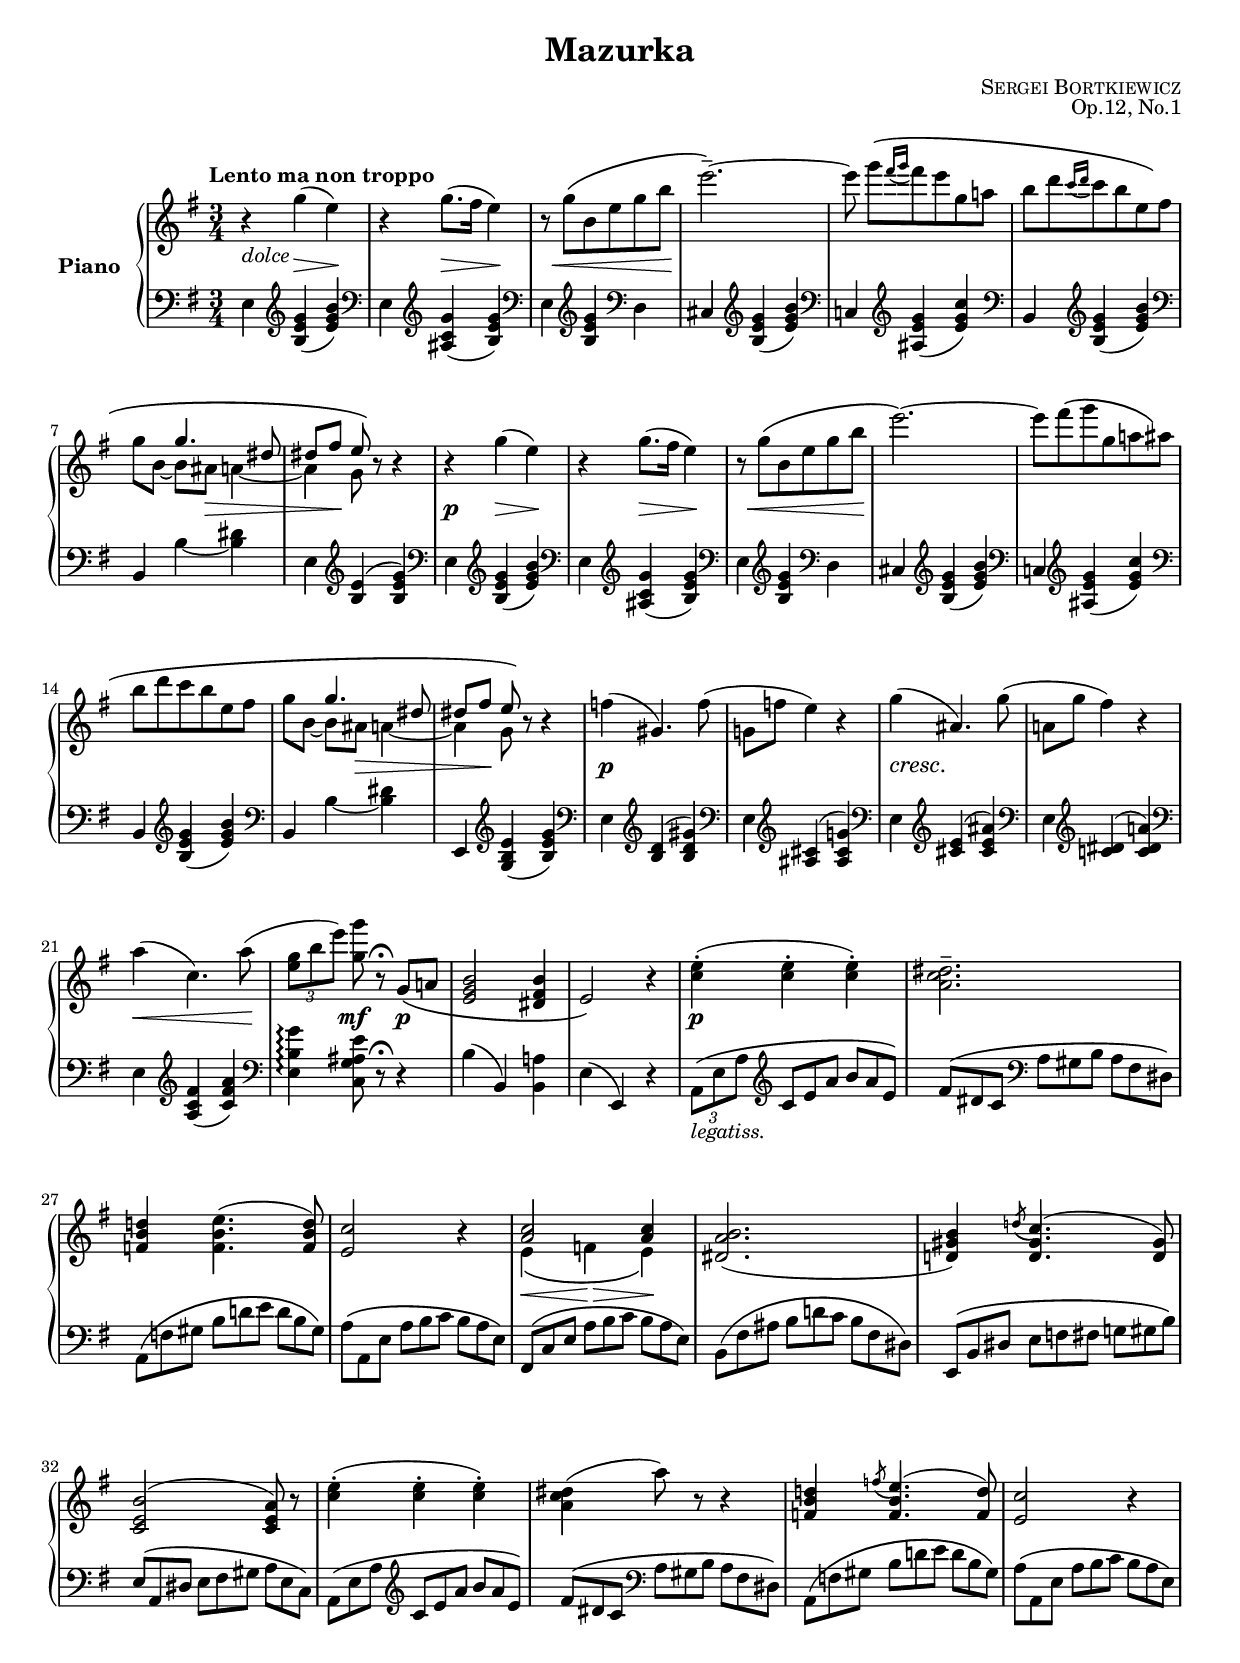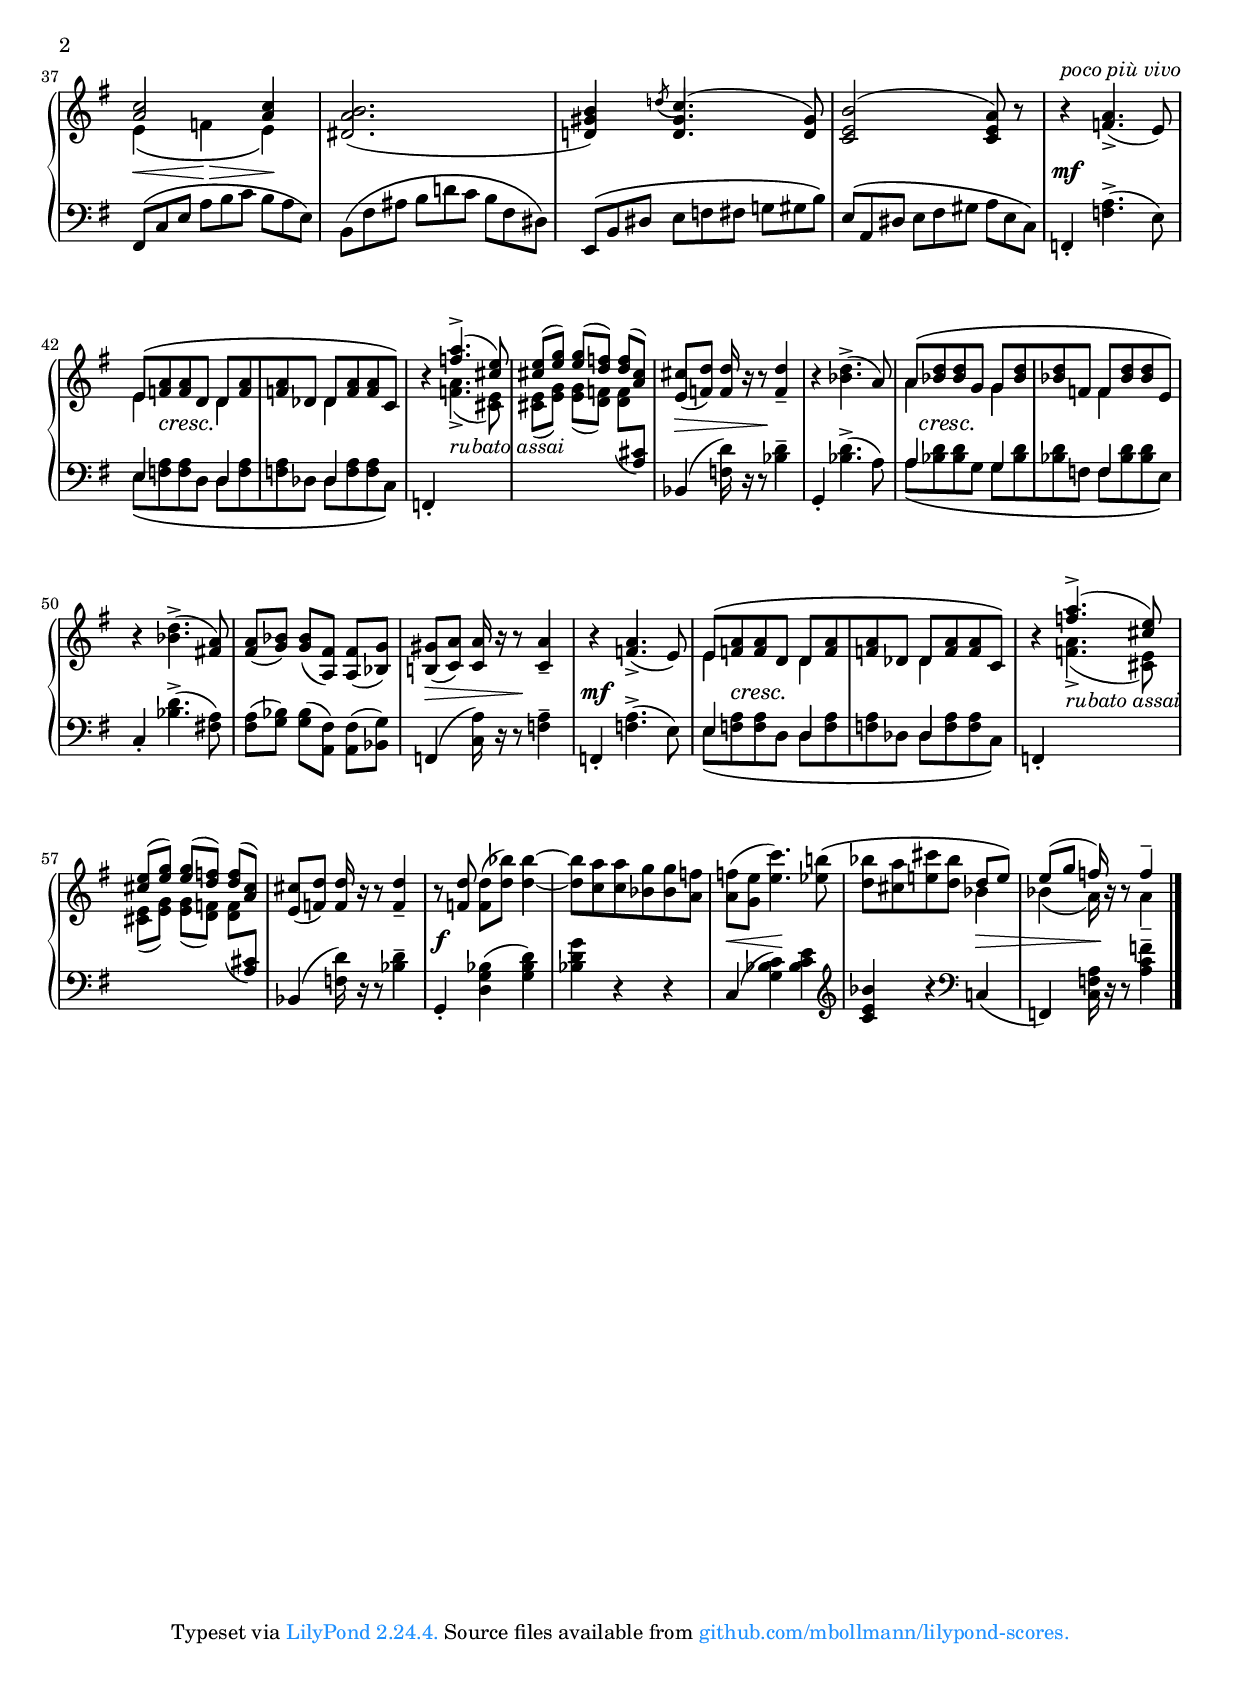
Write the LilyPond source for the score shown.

\version "2.23.14"
\version "2.23.14"

#(set-default-paper-size "a4")
#(set-global-staff-size 18)
#(ly:set-option 'point-and-click #f)

\header {
  title = "Mazurka"
  composer = \markup { \caps { Sergei Bortkiewicz } }
  opus = "Op.12, No.1"
  %copyright = \markup {
  %  \pad-to-box #'(0 . 0) #'(0 . 3)
  %  \line {
  %    "Typeset in 2022 by"
  %    \with-url "https://github.com/mbollmann/lilypond-scores/" {
  %      "Marcel Bollmann."
  %    }
  %    "Released under"
  %    \with-url "https://creativecommons.org/licenses/by/4.0/" {
  %      "CC-BY 4.0."
  %    }
  %  }
  %}
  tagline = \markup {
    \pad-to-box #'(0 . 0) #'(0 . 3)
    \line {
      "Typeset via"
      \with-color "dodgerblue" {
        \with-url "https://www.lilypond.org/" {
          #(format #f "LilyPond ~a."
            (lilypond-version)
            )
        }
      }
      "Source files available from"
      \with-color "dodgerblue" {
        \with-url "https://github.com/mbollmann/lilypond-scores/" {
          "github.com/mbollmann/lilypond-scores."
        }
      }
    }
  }
}

\paper {
  %ragged-last-bottom = ##f
  top-margin = 1\cm
  bottom-margin = 1.5\cm
  footnote-separator-markup = \markup \null
  markup-system-spacing.padding = #2.0
  system-system-spacing.basic-distance = #14
  staff-staff-spacing.basic-distance = #8
  staff-staff-spacing.padding = #2.0
  scoreTitleMarkup = \markup {
    \fill-line {
      \null
      \fontsize #2 \bold \fromproperty #'header:piece
      \fromproperty #'header:opus
    }
  }
}

\layout {
  \context {
    \PianoStaff
    \accepts "Lyrics"
    \consists "Span_stem_engraver"
  }
  \context {
    \Lyrics
    \consists "Bar_engraver"
  }
}

global = {
  \key e \minor
  \time 3/4
}

fromBass = {
  \tag #'changestaff { \voiceOne }
}
fromBassEnd = {
  \tag #'changestaff { \oneVoice }
}
toTreble = {
  \tag #'changeclef { \clef treble }
  \tag #'changestaff { \change Staff="upper" \voiceTwo }
}
toBass = {
  \tag #'changeclef { \clef bass }
  \tag #'changestaff { \change Staff="lower" \oneVoice }
}

upperA = {
  \global
  \clef treble
  \tempo \markup { "Lento ma non troppo" }

  \relative c''' {
    r4 \fromBass g( e) \fromBassEnd |
    r4 \fromBass g8.( fis16 e4) \fromBassEnd |
    r8 \fromBass g8\( b, e g b |
    e2.--\) ~ |
    e8 g[\( \acciaccatura { fis16 g } fis8 e g, a] |
    b8[ d \acciaccatura { c16 d } c8 b e, fis] \fromBassEnd | 
    \voiceOne s4 g4. dis8 |
    dis8[ fis] e\) \oneVoice r8 r4 | % [8]
    r4 \fromBass g( e) \fromBassEnd |
    r4 \fromBass g8.( fis16 e4) \fromBassEnd |
    r8 \fromBass g8\( b, e g b |
    e2.\) ~ |
    e8 fis\( g g, a ais |
    b8 d c b e, fis |
    \voiceOne s4 g4. dis8 |
    dis8[ fis] e\) \oneVoice r8 r4 | % [16]
    f4( gis,4.) f'8( |
    g,8 f' e4) r |
    g4( ais,4.) g'8( |
    a,8 g' fis4) r |
    a4( c,4.) a'8( |
    \tuplet 3/2 { <g e>8 b e) } <g g,>8 r8\fermata g,,8\( a |
    <b g e>2 <b fis dis>4 |
    e,2\) r4 | % [24]
    <c' e>4-.( q-. q-.) |
    <a c dis>2.-- |
    <f b d>4 <f b e>4.( <f b d>8) |
    <e c'>2 r4 | % [end of page 1 in original score]
    \voiceOne <a c>2 q4 \oneVoice |
    <dis, a' b>2.( |
    <d gis b>4) \acciaccatura d'8 \stemUp <c>4.^( <d, gis>8) \stemNeutral | % HACK for grace note
    <c e b'>2^( <c e a>8) r8 | % [32]
    <c' e>4-.( q-. q-.) |
    <a c dis>4( a'8) r r4 |
    <f, b d>4 \stemUp \acciaccatura f'8 e4.^( <f, d'>8) | % HACK as above
    <e c'>2 r4 |
    \voiceOne <a c>2 q4 \oneVoice |
    <dis, a' b>2.( |
    <d gis b>4) \acciaccatura d'8 \stemUp <c>4.^( <d, gis>8) \stemNeutral | % HACK as above
    <c e b'>2^( <c e a>8) r8 | % [40] poco più vivo
    r4^\markup { \italic { poco più vivo } } <f a>4.->( e8) |
    \voiceOne e8[^\( <f a> <f a> d] d[ <f a> |
    <f a>8 des] des[ <f a> <f a> c]\) \oneVoice |
    r4 \voiceOne <f' a>4.->( <cis e>8) |
    <cis e>8[( <e g>]) <e g>[( <d f>]) <d f>[( <a cis>]) |
    \oneVoice <e cis'>8[( <f d'>]) <f d'>16 r r8 <f d'>4-- | % [46]
    r4 <bes d>4.->( a8) |
    \voiceOne a8[^\( <bes d> <bes d> g] g[ <bes d> |
    <bes d> f] f[ <bes d> <bes d> e,]\) \oneVoice |
    r4 <bes' d>4.->( <fis a>8) |
    <fis a>8[( <g bes>]) <g bes>[( <a, fis'>]) <a fis'>[( <bes g'>]) |
    <b gis'>8[( <c a'>]) <c a'>16 r r8 <c a'>4-- | % [52]
    r4 <f a>4.->( e8) |
    \voiceOne e8[^\( <f a> <f a> d] d[ <f a> |
    <f a>8 des] des[ <f a> <f a> c]\) \oneVoice | % [end of page 2 in original score]
    r4 \voiceOne <f' a>4.->( <cis e>8) |
    <cis e>8[( <e g>]) <e g>[( <d f>]) <d f>[( <a cis>]) |
    \oneVoice <e cis'>8[( <f d'>]) <f d'>16 r r8 <f d'>4-- | % [58]
    r8 <f d'>8 <f d'>[( <d' bes'>]) <d bes'>4 ~ |
    <d bes'>8 <c a'> q <bes g'> q <a f'> |
    q8( <g e'> <e' c'>4.) <es b'>8\( |
    <d bes'> <cis a'> <e cis'> <d bes'> \voiceOne d[ e]\) |
    e8( g f16) \oneVoice r16 r8 \voiceOne f4-- \oneVoice | % [63] vivace
    
  }
}

upperB = {
  \relative c''' {
    s2.*6 |
    g8[ b,] ~ b[ ais] a4 ~ |
    a4 g8 s4. |
  } % [8]
  \relative c''' {
    s2.*6 |
    g8[ b,] ~ b[ ais] a4 ~ |
    a4 g8 s4. |
  } % [16]
  s2.*8 | % [24]
  \relative c' {
    s2.*4 |
    e4\( f e\) |
    s2. |
    s4 \voiceOne <d gis>4. \voiceTwo s8 | % HACK for grace note
    s2. | % [32]
    s2.*2 |
    s4 \voiceOne <f b>4. \voiceTwo s8 | % HACK as above
    s2. |
    e4\( f e\) |
    s2. |
    s4 \voiceOne <d gis>4. \voiceTwo s8 | % HACK for grace note
    s2. | % [40] poco più vivo
    s2. |
    e4 s d |
    s4 des s |
    s2.*3 | % [46]
    s2. |
    a'4 s g |
    s4 f s |
    s2.*3 | % [52]
    s2. |
    e4 s d |
    s4 des s |
    s2.*3 | % [58]
    s2.*3 |
    s2 bes'4 |
    bes4( a16) s8. a4-- | % [63] vivace
  }
}

lower = {
  \global
  \clef bass

  \relative c {
    e4 \toTreble <b' e g>( <e g b>) \toBass |
    e,4 \toTreble <ais c g'>( <b e g>) \toBass |
    e,4 \toTreble <b' e g> \toBass d, |
    cis4 \toTreble <b' e g>( <e g b>) \toBass |
    c,4 \toTreble <ais' e' g>( <e' g c>) \toBass |
    b,4 \toTreble <b' e g>( <e g b>) \toBass |
    b,4 b' ~ <b dis> |
    e,4 \toTreble <b' e>^( <b e g>) \toBass | % [8]
    e,4 \toTreble <b' e g>( <e g b>) \toBass |
    e,4 \toTreble <ais c g'>( <b e g>) \toBass |
    e,4 \toTreble <b' e g> \toBass d, |
    cis4 \toTreble <b' e g>( <e g b>) \toBass |
    c,4 \toTreble <ais' e' g>( <e' g c>) \toBass |
    b,4 \toTreble <b' e g>( <e g b>) \toBass |
    b,4 b' ~ <b dis> |
    e,,4 \toTreble <g' b e>( <b e g>) \toBass | % [16]
    e,4 \toTreble <b' d>^( <b d gis>) \toBass |
    e,4 \toTreble <ais cis>^( <ais cis g'>) \toBass |
    e4 \toTreble <cis' e>^( <cis e ais>) \toBass |
    e,4 \toTreble <c' dis>^( <c dis a'>) \toBass |
    e,4 \toTreble <a c fis>( <c fis a>) \toBass |
    <e, b' g'>4\arpeggio <c g' ais e'>8 r8\fermata r4 |
    b'4( b,) <b a'> |
    e4( e,) r | % [24]
    \tuplet 3/2 4 {
      a8\(_\markup { \italic legatiss. } e' a \toTreble \omit TupletNumber c e a b a e\) |
      fis8\( dis c \toBass a gis b a fis dis\) |
      a8\( f' gis b d e d b gis\) |
      a8\( a, e' a b c b a e\) |
      fis,8\( c' e a b c b a e\) |
      b8\( fis' ais b d c b fis dis\) |
      e,8\( b' dis e f fis g gis b\) |
      e,8\( a, dis e fis gis a e c\) | % [32]
      a8\( e' a \toTreble \omit TupletNumber c e a b a e\) |
      fis8\( dis c \toBass a gis b a fis dis\) |
      a8\( f' gis b d e d b gis\) |
      a8\( a, e' a b c b a e\) |
      fis,8\( c' e a b c b a e\) |
      b8\( fis' ais b d c b fis dis\) |
      e,8\( b' dis e f fis g gis b\) |
      e,8\( a, dis e fis gis a e c\) | % [40] poco più vivo
    }
    f,4-. <f' a>4.->( e8) |
    << { e4 s d | s des s } \\
       { e8[_\( <f a> <f a> d] d[ <f a> | <f a> des] des[ <f a> <f a> c]\) }
    >> |
    f,4-. \change Staff="upper" \voiceTwo <f'' a>4.->(_\markup { \italic { rubato assai } } <cis e>8) |
    <cis e>8[( <e g>]) <e g>[( <d f>]) \stemDown <d f>[( \stemUp \change Staff="lower" <a cis>]) \oneVoice \stemNeutral |
    bes,4( <f' d'>16) r r8 <bes d>4-- | % [46]
    g,4-. <bes' d>4.->( a8) |
    << { a4 s g | s f s } \\
       { a8[_\( <bes d> <bes d> g] g[ <bes d> | <bes d> f] f[ <bes d> <bes d> e,]\) }
    >> |
    c4-. <bes' d>4.->( <fis a>8) |
    <fis a>8[( <g bes>]) <g bes>[( <a, fis'>]) <a fis'>[( <bes g'>]) |
    f4( <c' a'>16) r r8 <f a>4-- | % [52]
    f,4-. <f' a>4.->( e8) |
    << { e4 s d | s des s } \\
       { e8[_\( <f a> <f a> d] d[ <f a> | <f a> des] des[ <f a> <f a> c]\) }
    >> | % [end of page 2 in original score]
    f,4-. \change Staff="upper" \voiceTwo <f'' a>4.->(_\markup { \italic { rubato assai } } <cis e>8) |
    <cis e>8[( <e g>]) <e g>[( <d f>]) \stemDown <d f>[( \stemUp \change Staff="lower" <a cis>]) \oneVoice \stemNeutral |
    bes,4( <f' d'>16) r r8 <bes d>4-- | % [58]
    g,4-. <d' g bes>( <g bes d>) |
    <bes d g>4 r r |
    c,4( <g' bes c>) <bes c e> |
    \clef treble <c e bes'>4 r \clef bass c,4( |
    f,4) <c' f a>16 r r8 <a' c f>4-- | % [63] vivace
  }

  \bar "|."
}

dynamics = {
  s4^\markup { \italic "dolce" } s\> s\! |
  s4 s\> s\! |
  s16 s\< s8 s4. s8\! |
  s2.*3 |
  s4. s8\> s4 |
  s8 s8\! s2 | % [8]
  s4^\p s\> s\! |
  s4 s\> s\! |
  s16 s\< s8 s4. s8\! |
  s2.*3 |
  s4. s8\> s4 |
  s8 s8\! s2 | % [16]
  s4^\p s2 |
  s2. |
  s4\cresc s2\! |
  s2. |
  s4\< s4. s8\! |
  s4 s8\mf s8 s4\p |
  s2.*2 | % [24]
  s4^\p s2 |
  s2.*3 |
  s4\< s4\!\> s4\! |
  s2.*3 | % [32]
  s2.*4 |
  s4\< s4\!\> s4\! |
  s2.*3 | % [40] poco più vivo
  s4^\mf s2 |
  s8 s\cresc s2\! |
  s2.*3 |
  s8\> s4 s8\! s4 | % [46]
  s2. |
  s16 s\cresc s8 s2\! |
  s2.*3 |
  s8\> s4 s8\! s4 | % [52]
  s4^\mf s2 |
  s8 s\cresc s2\! |
  s2.*4 | % [58]
  s4\f s2 |
  s2. |
  s8\< s s2\! |
  s2 s4\> |
  s4 s8\! s8 s4 | % [63] vivace
}

music = \new PianoStaff \with {
    instrumentName = \markup { \bold "Piano" }
    connectArpeggios = ##t
  } <<
    \accidentalStyle piano
    \new Staff = "upper" <<
      %\expressive
      \new Voice = "A" { \oneVoice \upperA }
      \new Voice = "B" { \voiceTwo \upperB }
    >>
    \new Dynamics { \dynamics }
    \new Staff = "lower" \lower
  >>


\score {
  \keepWithTag #'changeclef
  \music
}
